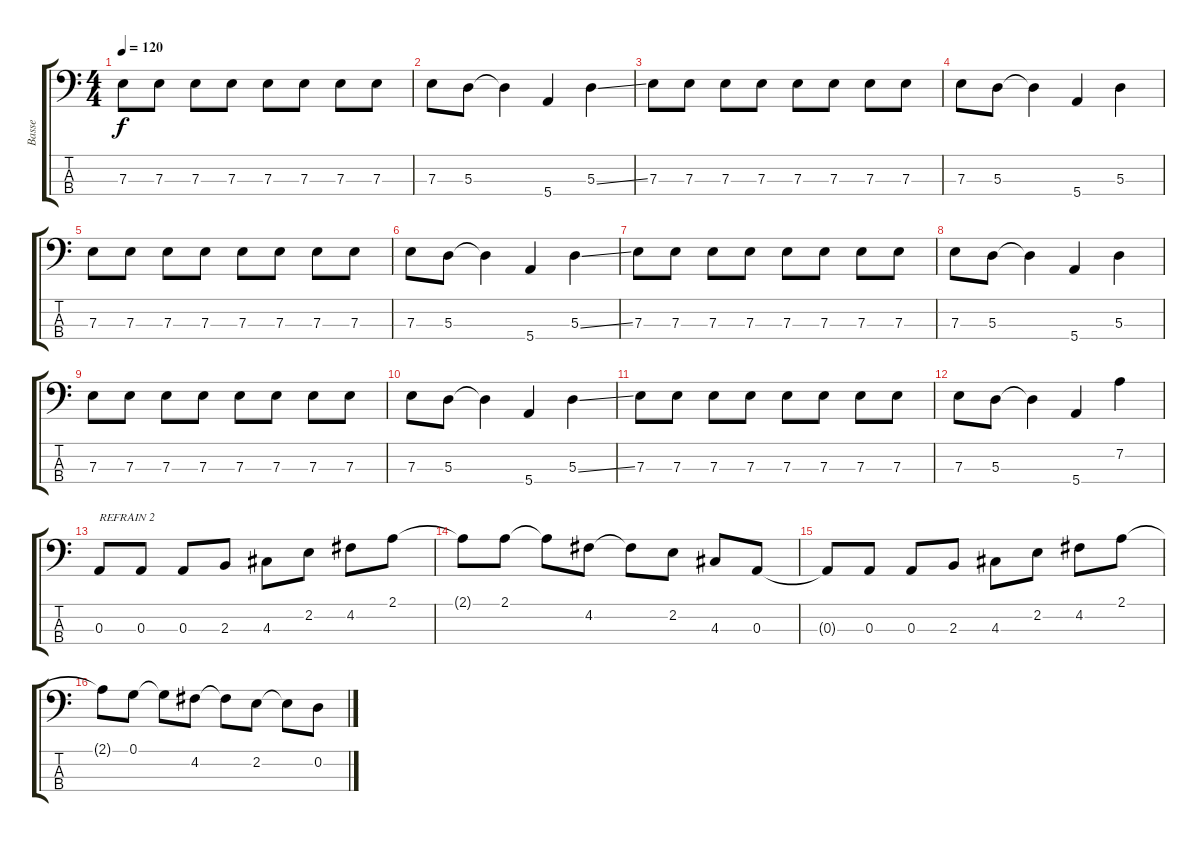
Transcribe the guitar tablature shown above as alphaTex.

\track ("Basse" "Basse") {instrument electricbassfinger}
\staff {score tabs}
\tuning (G2 D2 A1 E1) {hide}
\ts (4 4)
\tempo 120
\clef f4
\ks c
7.3.8{dy f} 7.3.8 7.3.8 7.3.8 7.3.8 7.3.8 7.3.8 7.3.8 |
7.3.8 5.3.8 5.3{t}.4 5.4.4 5.3{ss}.4 |
7.3.8 7.3.8 7.3.8 7.3.8 7.3.8 7.3.8 7.3.8 7.3.8 |
7.3.8 5.3.8 5.3{t}.4 5.4.4 5.3.4 |
7.3.8 7.3.8 7.3.8 7.3.8 7.3.8 7.3.8 7.3.8 7.3.8 |
7.3.8 5.3.8 5.3{t}.4 5.4.4 5.3{ss}.4 |
7.3.8 7.3.8 7.3.8 7.3.8 7.3.8 7.3.8 7.3.8 7.3.8 |
7.3.8 5.3.8 5.3{t}.4 5.4.4 5.3.4 |
7.3.8 7.3.8 7.3.8 7.3.8 7.3.8 7.3.8 7.3.8 7.3.8 |
7.3.8 5.3.8 5.3{t}.4 5.4.4 5.3{ss}.4 |
7.3.8 7.3.8 7.3.8 7.3.8 7.3.8 7.3.8 7.3.8 7.3.8 |
7.3.8 5.3.8 5.3{t}.4 5.4.4 7.2.4 |
0.3.8{txt "REFRAIN 2"} 0.3.8 0.3.8 2.3.8 4.3.8 2.2.8 4.2.8 2.1.8 |
2.1{t}.8 2.1.8 2.1{t}.8 4.2.8 4.2{t}.8 2.2.8 4.3.8 0.3.8 |
0.3{t}.8 0.3.8 0.3.8 2.3.8 4.3.8 2.2.8 4.2.8 2.1.8 |
2.1{t}.8 0.1.8 0.1{t}.8 4.2.8 4.2{t}.8 2.2.8 2.2{t}.8 0.2.8
